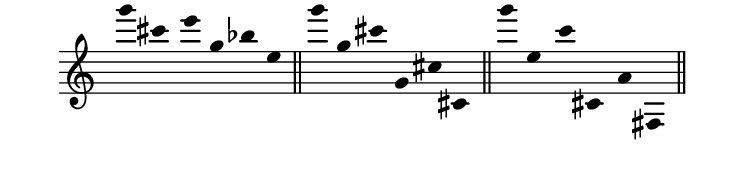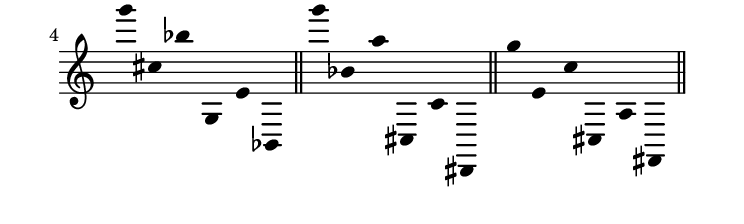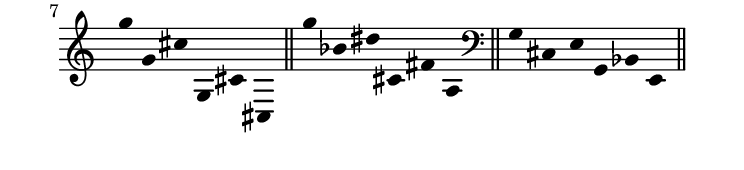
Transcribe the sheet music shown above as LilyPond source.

\version "2.10.33"

\include "../config/lib.ly"

\score {
  \new Staff \with { \remove "Time_signature_engraver" }{
      \time 6/4
      \override Stem #'transparent = ##t
      \relative c'''' {
        g4 cis, e g, bes e, \bar "||"
        g' g, cis g, cis cis, \bar "||"
        g''' e, c' cis,, a' fis, \bar "||"
        g''' cis,, bes' g,, e' bes, \bar "||"
        g'''' bes,, a' cis,,, c' dis,, \bar "||"
        g''' e, c' cis,, a' fis, \bar "||"
        g''' g, cis g, cis cis, \bar "||"
        g''' bes, dis cis, fis a, \bar "||"
        \clef bass
        g4 cis, e g, bes e, \bar "||"
      }
    }
  \layout {
    \context {
      \Staff \consists "Horizontal_bracket_engraver"
    }
  }
}
\paper {
  paper-width = 12.6\cm
  paper-height = 6\cm
  line-width = 13.5\cm
  top-margin = -.1\cm
  left-margin = -1.2\cm
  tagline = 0
  indent = #0
  print-page-number = #'nil
}
